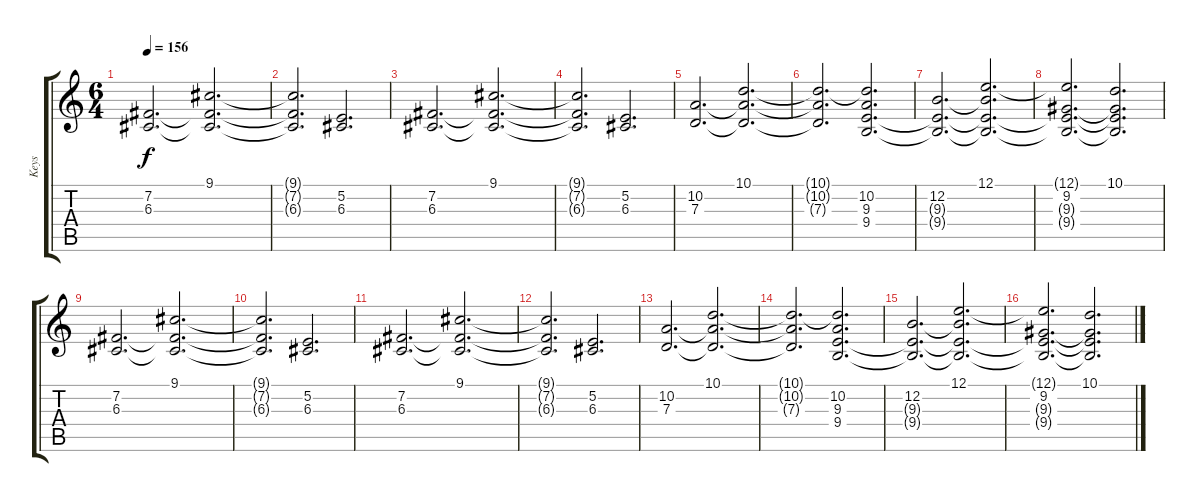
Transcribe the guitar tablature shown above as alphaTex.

\track ("Keys" "Keys") {instrument pad2warm}
\staff {score tabs}
\tuning (E4 B3 G3 D3 A2 E2) {hide}
\ts (6 4)
\tempo 156
\clef g2
\ks c
(7.2 6.3).2{d dy f} (9.1 7.2{t} 6.3{t}).2{d} |
(9.1{t} 7.2{t} 6.3{t}).2{d} (5.2 6.3).2{d} |
(7.2 6.3).2{d} (9.1 7.2{t} 6.3{t}).2{d} |
(9.1{t} 7.2{t} 6.3{t}).2{d} (5.2 6.3).2{d} |
(10.2 7.3).2{d} (10.1 10.2{t} 7.3{t}).2{d} |
(10.1{t} 10.2{t} 7.3{t}).2{d} (10.1{t} 10.2 9.3 9.4).2{d} |
(12.2 9.3{t} 9.4{t}).2{d} (12.1 12.2{t} 9.3{t} 9.4{t}).2{d} |
(12.1{t} 9.2 9.3{t} 9.4{t}).2{d} (10.1 9.2{t} 9.3{t} 9.4{t}).2{d} |
(7.2 6.3).2{d} (9.1 7.2{t} 6.3{t}).2{d} |
(9.1{t} 7.2{t} 6.3{t}).2{d} (5.2 6.3).2{d} |
(7.2 6.3).2{d} (9.1 7.2{t} 6.3{t}).2{d} |
(9.1{t} 7.2{t} 6.3{t}).2{d} (5.2 6.3).2{d} |
(10.2 7.3).2{d} (10.1 10.2{t} 7.3{t}).2{d} |
(10.1{t} 10.2{t} 7.3{t}).2{d} (10.1{t} 10.2 9.3 9.4).2{d} |
(12.2 9.3{t} 9.4{t}).2{d} (12.1 12.2{t} 9.3{t} 9.4{t}).2{d} |
(12.1{t} 9.2 9.3{t} 9.4{t}).2{d} (10.1 9.2{t} 9.3{t} 9.4{t}).2{d}
